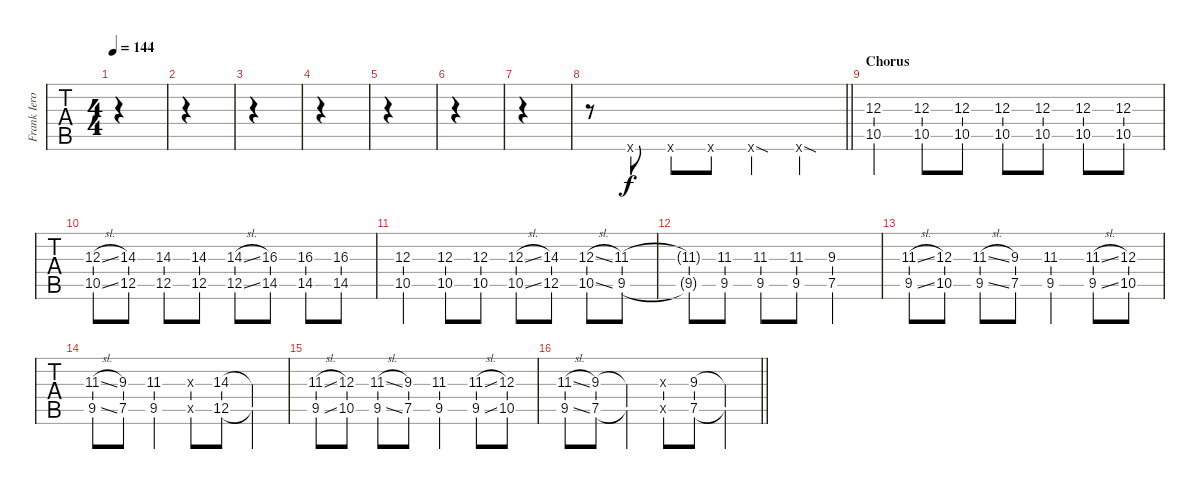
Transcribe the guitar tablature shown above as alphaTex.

\track ("Frank Iero - Distortion" "Frank Iero") {instrument distortionguitar}
\staff {tabs}
\tuning (E4 B3 G3 D3 A2 E2) {hide}
\ts (4 4)
\tempo 144
\clef g2
\ks c
|
|
|
|
|
|
|
\barLineRight lightlight
r.8 14.6{x}.8 14.6{x}.8 14.6{x}.8 14.6{sod x}.4 14.6{sod x}.4 |
\section ("" "Chorus")
(12.3 10.5).4 (12.3 10.5).8 (12.3 10.5).8 (12.3 10.5).8 (12.3 10.5).8 (12.3 10.5).8 (12.3 10.5).8 |
(12.3{sl} 10.5{sl}).8 (14.3 12.5).8 (14.3 12.5).8 (14.3 12.5).8 (14.3{sl} 12.5{sl}).8 (16.3 14.5).8 (16.3 14.5).8 (16.3 14.5).8 |
(12.3 10.5).4 (12.3 10.5).8 (12.3 10.5).8 (12.3{sl} 10.5{sl}).8 (14.3 12.5).8 (12.3{sl} 10.5{sl}).8 (11.3 9.5).8 |
(11.3{t} 9.5{t}).8 (11.3 9.5).8 (11.3 9.5).8 (11.3 9.5).8 (9.3 7.5).2 |
(11.3{sl} 9.5{sl}).8 (12.3 10.5).8 (11.3{sl} 9.5{sl}).8 (9.3 7.5).8 (11.3 9.5).4 (11.3{sl} 9.5{sl}).8 (12.3 10.5).8 |
(11.3{sl} 9.5{sl}).8 (9.3 7.5).8 (11.3 9.5).4 (14.3{x} 12.5{x}).8 (14.3 12.5).8 (14.3{t} 12.5{t}).4 |
(11.3{sl} 9.5{sl}).8 (12.3 10.5).8 (11.3{sl} 9.5{sl}).8 (9.3 7.5).8 (11.3 9.5).4 (11.3{sl} 9.5{sl}).8 (12.3 10.5).8 |
\barLineRight lightlight
(11.3{sl} 9.5{sl}).8 (9.3 7.5).8 (9.3{t} 7.5{t}).4 (9.3{x} 7.5{x}).8 (9.3 7.5).8 (9.3{t} 7.5{t}).4
